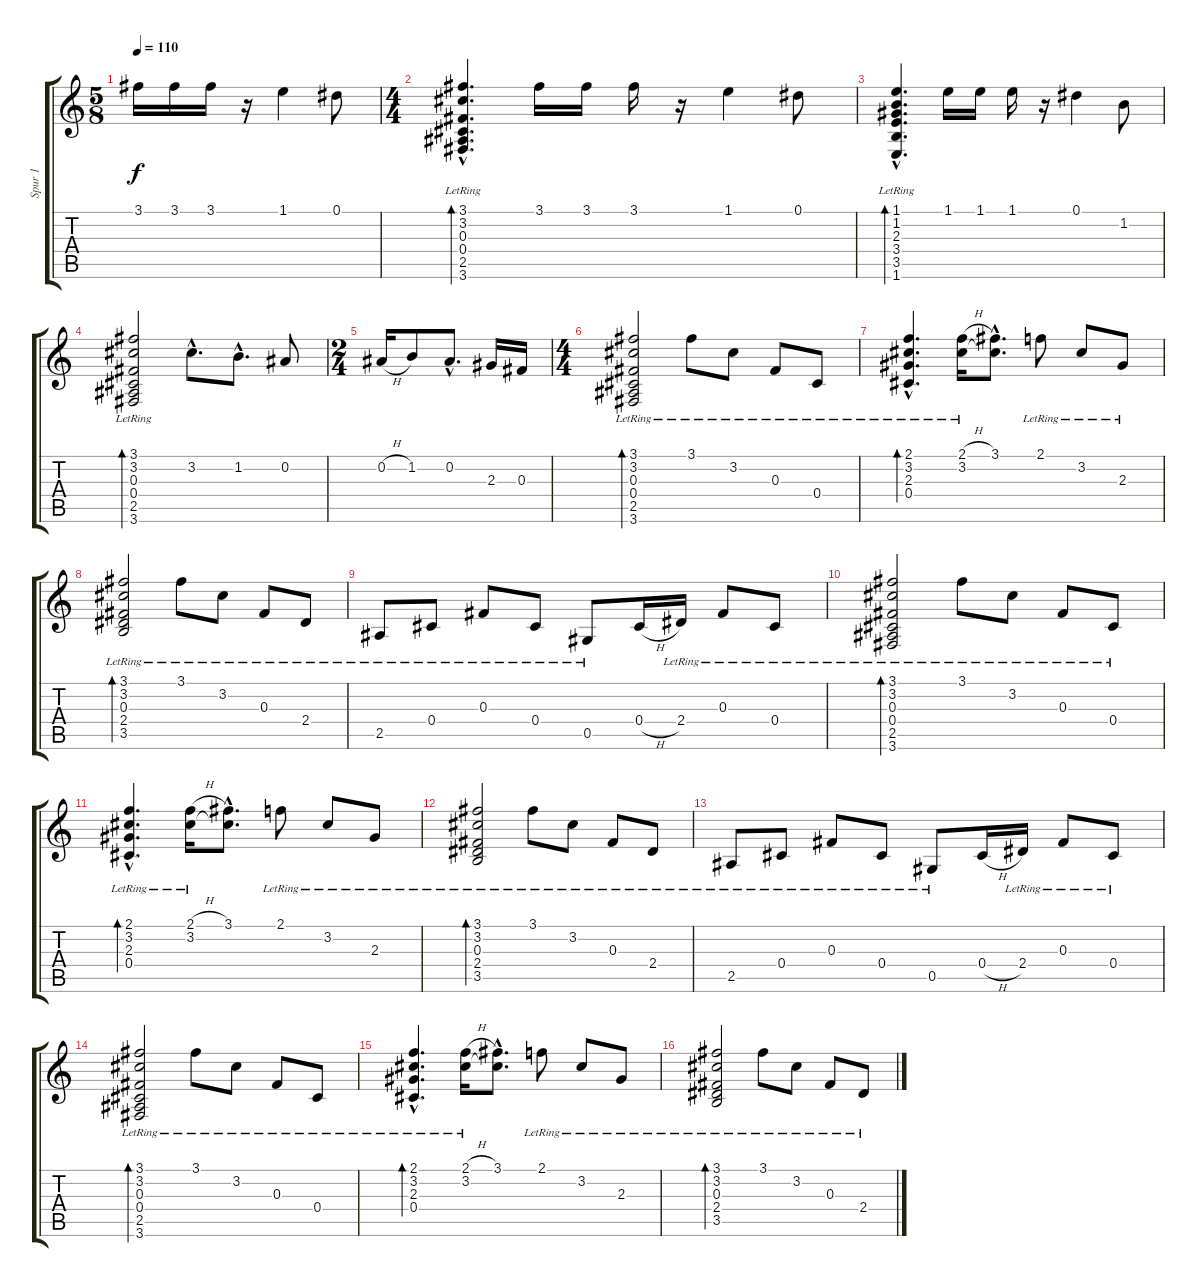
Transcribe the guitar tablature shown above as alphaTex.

\track ("Spur 1" "Spur 1") {instrument acousticguitarnylon}
\staff {score tabs}
\tuning (Eb4 Bb3 Gb3 Db3 Ab2 Eb2) {hide}
\ts (5 8)
\tempo 110
\clef g2
\ks c
3.1.16{dy f instrument acousticguitarnylon} 3.1.16 3.1.16 r.16 1.1.4 0.1.8 |
\ts (4 4)
(3.1{hac} 3.2{hac lr} 0.3{hac lr} 0.4{hac lr} 2.5{hac lr} 3.6{hac lr}).4{d bd 120} 3.1.16 3.1.16 3.1.16 r.16 1.1.4 0.1.8 |
(1.1{hac} 1.2{hac lr} 2.3{hac lr} 3.4{hac lr} 3.5{hac lr} 1.6{hac lr}).4{d bd 120} 1.1.16 1.1.16 1.1.16 r.16 0.1.4 1.2.8 |
(3.1{lr} 3.2 0.3{lr} 0.4{lr} 2.5{lr} 3.6{lr}).2{bd 120} 3.2{hac}.8{d} 1.2{hac}.8{d} 0.2.8 |
\ts (2 4)
0.2{h}.16 1.2.8 0.2{hac}.8{d} 2.3.16 0.3.16 |
\ts (4 4)
(3.1{lr} 3.2{lr} 0.3{lr} 0.4{lr} 2.5{lr} 3.6{lr}).2{bd 120} 3.1{lr}.8 3.2{lr}.8 0.3{lr}.8 0.4{lr}.8 |
(2.1{hac lr} 3.2{hac lr} 2.3{hac lr} 0.4{hac lr}).4{d bd 120} (2.1{h} 3.2{lr}).16 (3.1{hac} 3.2{hac t}).8{d} 2.1{lr}.8 3.2{lr}.8 2.3{lr}.8 |
(3.1{lr} 3.2{lr} 0.3{lr} 2.4{lr} 3.5{lr}).2{bd 120} 3.1{lr}.8 3.2{lr}.8 0.3{lr}.8 2.4{lr}.8 |
2.5{lr}.8 0.4{lr}.8 0.3{lr}.8 0.4{lr}.8 0.5{lr}.8 0.4{h}.16 2.4{lr}.16 0.3{lr}.8 0.4{lr}.8 |
(3.1{lr} 3.2{lr} 0.3{lr} 0.4{lr} 2.5{lr} 3.6{lr}).2{bd 120} 3.1{lr}.8 3.2{lr}.8 0.3{lr}.8 0.4{lr}.8 |
(2.1{hac lr} 3.2{hac lr} 2.3{hac lr} 0.4{hac lr}).4{d bd 120} (2.1{h} 3.2{lr}).16 (3.1{hac} 3.2{hac t}).8{d} 2.1{lr}.8 3.2{lr}.8 2.3{lr}.8 |
(3.1{lr} 3.2{lr} 0.3{lr} 2.4{lr} 3.5{lr}).2{bd 120} 3.1{lr}.8 3.2{lr}.8 0.3{lr}.8 2.4{lr}.8 |
2.5{lr}.8 0.4{lr}.8 0.3{lr}.8 0.4{lr}.8 0.5{lr}.8 0.4{h}.16 2.4{lr}.16 0.3{lr}.8 0.4{lr}.8 |
(3.1{lr} 3.2{lr} 0.3{lr} 0.4{lr} 2.5{lr} 3.6{lr}).2{bd 120} 3.1{lr}.8 3.2{lr}.8 0.3{lr}.8 0.4{lr}.8 |
(2.1{hac lr} 3.2{hac lr} 2.3{hac lr} 0.4{hac lr}).4{d bd 120} (2.1{h} 3.2{lr}).16 (3.1{hac} 3.2{hac t}).8{d} 2.1{lr}.8 3.2{lr}.8 2.3{lr}.8 |
(3.1{lr} 3.2{lr} 0.3{lr} 2.4{lr} 3.5{lr}).2{bd 120} 3.1{lr}.8 3.2{lr}.8 0.3{lr}.8 2.4{lr}.8
